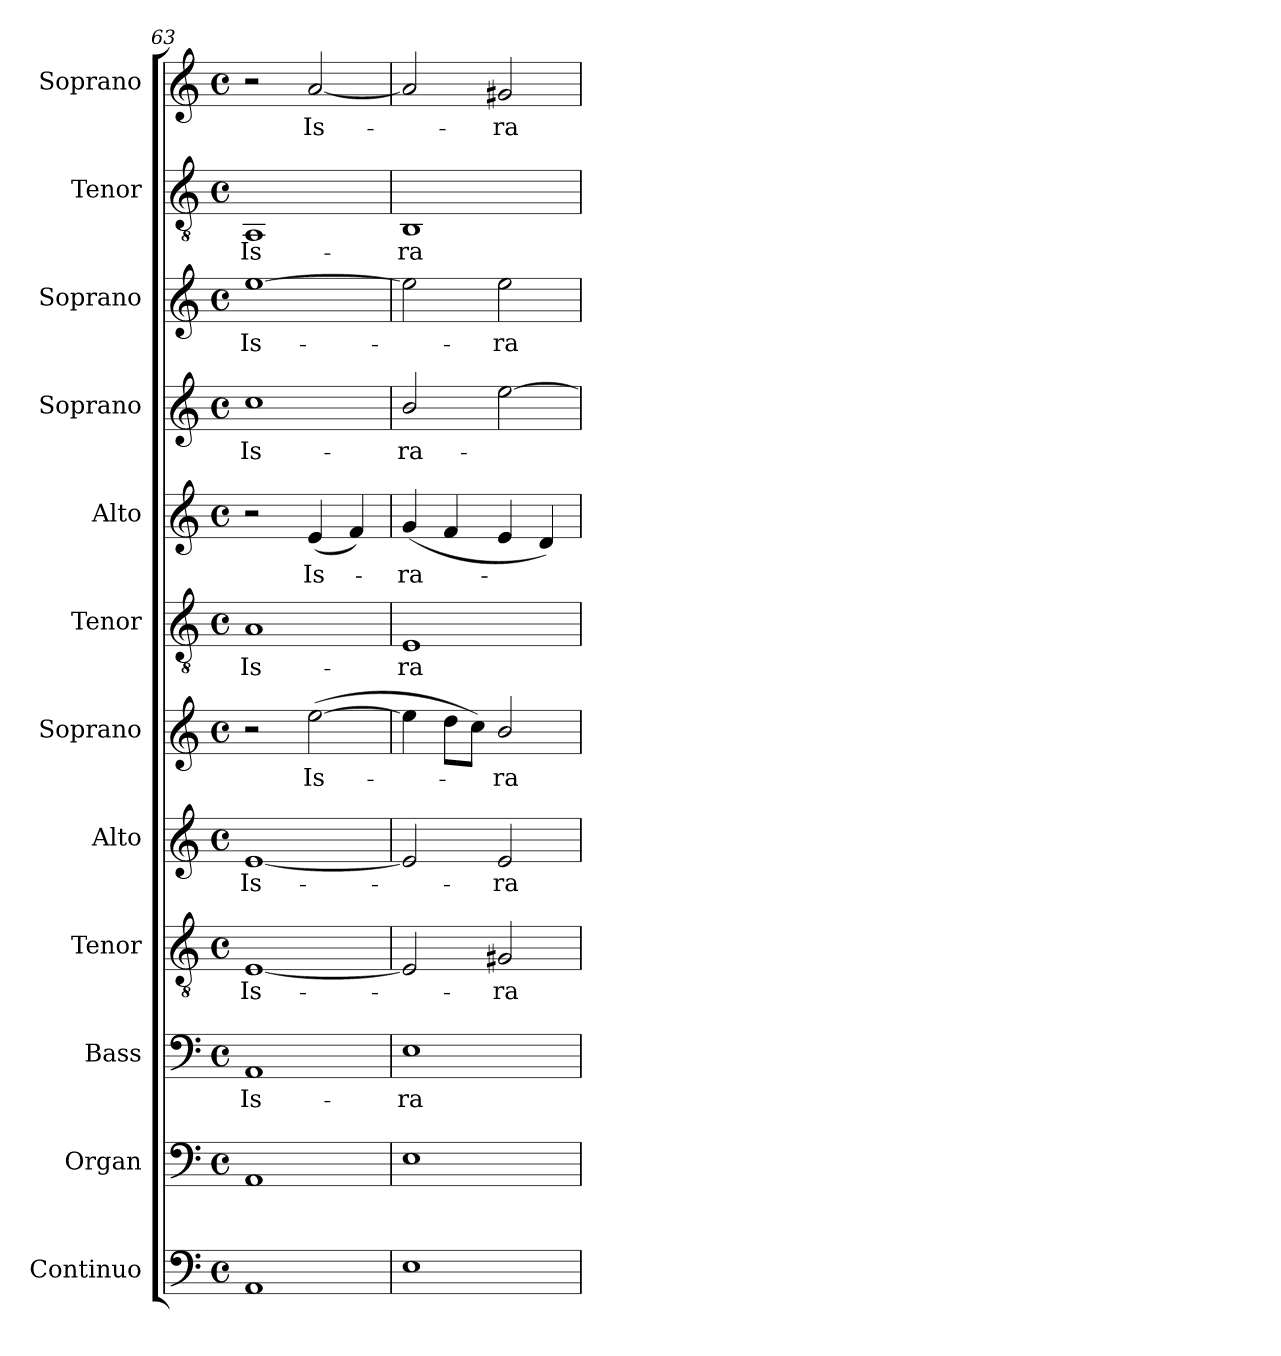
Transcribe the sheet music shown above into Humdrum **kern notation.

**kern	**kern	**kern	**text	**kern	**text	**kern	**text	**kern	**text	**kern	**text	**kern	**text	**kern	**text	**kern	**text	**kern	**text	**kern	**text
*part12	*part11	*part10	*part10	*part9	*part9	*part8	*part8	*part7	*part7	*part6	*part6	*part5	*part5	*part4	*part4	*part3	*part3	*part2	*part2	*part1	*part1
*staff12	*staff11	*staff10	*staff10	*staff9	*staff9	*staff8	*staff8	*staff7	*staff7	*staff6	*staff6	*staff5	*staff5	*staff4	*staff4	*staff3	*staff3	*staff2	*staff2	*staff1	*staff1
*I"Continuo	*I"Organ	*I"Bass	*	*I"Tenor	*	*I"Alto	*	*I"Soprano	*	*I"Tenor	*	*I"Alto	*	*I"Soprano	*	*I"Soprano	*	*I"Tenor	*	*I"Soprano	*
*I'Cont.	*I'Org.	*I'B.	*	*I'T.	*	*I'A.	*	*I'S.	*	*I'T.	*	*I'A.	*	*I'S.	*	*I'S.	*	*I'T.	*	*I'S.	*
*clefF4	*clefF4	*clefF4	*	*clefGv2	*	*clefG2	*	*clefG2	*	*clefGv2	*	*clefG2	*	*clefG2	*	*clefG2	*	*clefGv2	*	*clefG2	*
*	*	*	*	*ITrd7c12	*	*	*	*	*	*ITrd7c12	*	*	*	*	*	*	*	*	*	*	*
*k[]	*k[]	*k[]	*	*k[]	*	*k[]	*	*k[]	*	*k[]	*	*k[]	*	*k[]	*	*k[]	*	*k[]	*	*k[]	*
*C:	*C:	*C:	*	*C:	*	*C:	*	*C:	*	*C:	*	*C:	*	*C:	*	*C:	*	*C:	*	*C:	*
*M4/4	*M4/4	*M4/4	*	*M4/4	*	*M4/4	*	*M4/4	*	*M4/4	*	*M4/4	*	*M4/4	*	*M4/4	*	*M4/4	*	*M4/4	*
*met(c)	*met(c)	*met(c)	*	*met(c)	*	*met(c)	*	*met(c)	*	*met(c)	*	*met(c)	*	*met(c)	*	*met(c)	*	*met(c)	*	*met(c)	*
=63	=63	=63	=63	=63	=63	=63	=63	=63	=63	=63	=63	=63	=63	=63	=63	=63	=63	=63	=63	=63	=63
!	!	!	!LO:LY:b:color=#000000	!	!	!	!	!	!	!	!	!	!	!	!	!	!	!	!	!	!
!	!	!	!	!	!LO:LY:b:color=#000000	!	!	!	!	!	!	!	!	!	!	!	!	!	!	!	!
!	!	!	!	!	!	!	!LO:LY:b:color=#000000	!	!	!	!	!	!	!	!	!	!	!	!	!	!
!	!	!	!	!	!	!	!	!	!	!	!LO:LY:b:color=#000000	!	!	!	!	!	!	!	!	!	!
!	!	!	!	!	!	!	!	!	!	!	!	!	!	!	!LO:LY:b:color=#000000	!	!	!	!	!	!
!	!	!	!	!	!	!	!	!	!	!	!	!	!	!	!	!	!LO:LY:b:color=#000000	!	!	!	!
!	!	!	!	!	!	!	!	!	!	!	!	!	!	!	!	!	!	!	!LO:LY:b:color=#000000	!	!
1AAi	1AAi	1AAi	Is-	[<1EEi	Is-	[<1ei	Is-	2r	.	1AAi	Is-	2r	.	1cci	Is-	[>1eei	Is-	1AAi	Is-	2r	.
!	!	!	!	!	!	!	!	!	!LO:LY:b:color=#000000	!	!	!	!	!	!	!	!	!	!	!	!
!	!	!	!	!	!	!	!	!	!	!	!	!	!LO:LY:b:color=#000000	!	!	!	!	!	!	!	!
!	!	!	!	!	!	!	!	!	!	!	!	!	!	!	!	!	!	!	!	!	!LO:LY:b:color=#000000
.	.	.	.	.	.	.	.	([>2eei\	Is-	.	.	(4ei/	Is-	.	.	.	.	.	.	[<2ai/	Is-
.	.	.	.	.	.	.	.	.	.	.	.	4fi/)	.	.	.	.	.	.	.	.	.
=64	=64	=64	=64	=64	=64	=64	=64	=64	=64	=64	=64	=64	=64	=64	=64	=64	=64	=64	=64	=64	=64
!	!	!	!LO:LY:b:color=#000000	!	!	!	!	!	!	!	!	!	!	!	!	!	!	!	!	!	!
!	!	!	!	!	!	!	!	!	!	!	!LO:LY:b:color=#000000	!	!	!	!	!	!	!	!	!	!
!	!	!	!	!	!	!	!	!	!	!	!	!	!LO:LY:b:color=#000000	!	!	!	!	!	!	!	!
!	!	!	!	!	!	!	!	!	!	!	!	!	!	!	!LO:LY:b:color=#000000	!	!	!	!	!	!
!	!	!	!	!	!	!	!	!	!	!	!	!	!	!	!	!	!	!	!LO:LY:b:color=#000000	!	!
1Ei	1Ei	1Ei	-ra-	2EEi/]	.	2ei/]	.	4eei\]	.	1EEi	-ra-	(4gi/	-ra-	2bi/	-ra-	2eei\]	.	1BBi	-ra-	2ai/]	.
.	.	.	.	.	.	.	.	8ddi\L	.	.	.	4fi/	.	.	.	.	.	.	.	.	.
.	.	.	.	.	.	.	.	8cci\J)	.	.	.	.	.	.	.	.	.	.	.	.	.
!	!	!	!	!	!LO:LY:b:color=#000000	!	!	!	!	!	!	!	!	!	!	!	!	!	!	!	!
!	!	!	!	!	!	!	!LO:LY:b:color=#000000	!	!	!	!	!	!	!	!	!	!	!	!	!	!
!	!	!	!	!	!	!	!	!	!LO:LY:b:color=#000000	!	!	!	!	!	!	!	!	!	!	!	!
!	!	!	!	!	!	!	!	!	!	!	!	!	!	!	!	!	!LO:LY:b:color=#000000	!	!	!	!
!	!	!	!	!	!	!	!	!	!	!	!	!	!	!	!	!	!	!	!	!	!LO:LY:b:color=#000000
.	.	.	.	2GG#Xi/	-ra-	2ei/	-ra-	2bi/	-ra-	.	.	4ei/	.	[>2eei\	.	2eei\	-ra-	.	.	2g#Xi/	-ra-
.	.	.	.	.	.	.	.	.	.	.	.	4di/)	.	.	.	.	.	.	.	.	.
=	=	=	=	=	=	=	=	=	=	=	=	=	=	=	=	=	=	=	=	=	=
*-	*-	*-	*-	*-	*-	*-	*-	*-	*-	*-	*-	*-	*-	*-	*-	*-	*-	*-	*-	*-	*-
